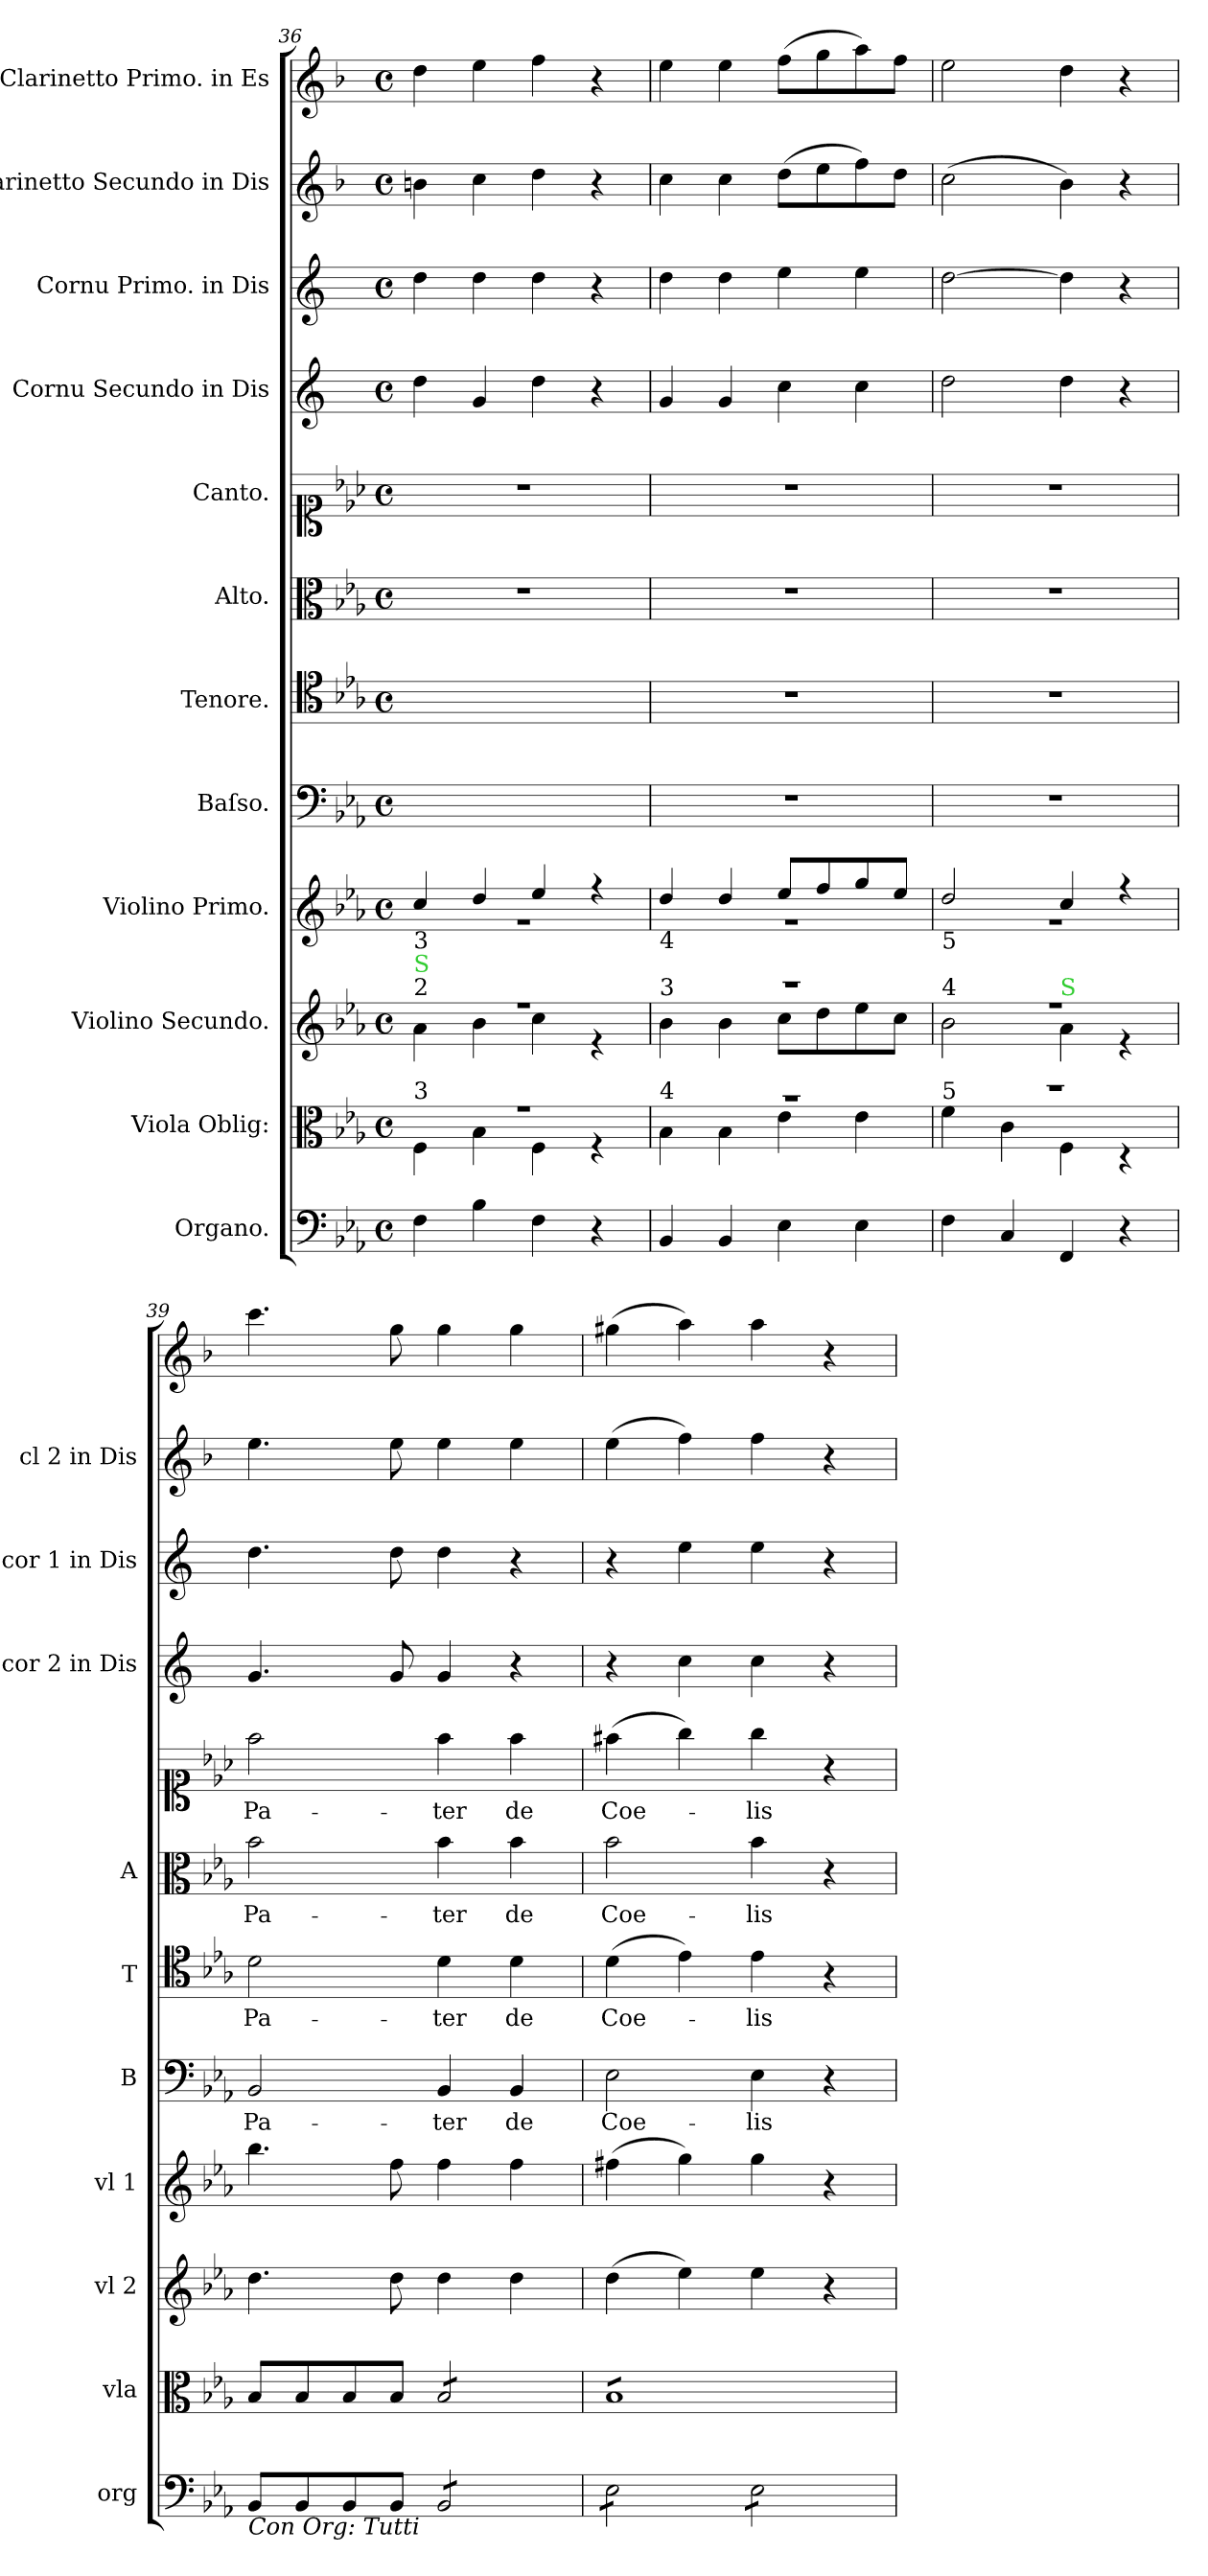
**kern	**kern	**dynam	**kern	**dynam	**kern	**dynam	**kern	**text	**dynam	**kern	**text	**dynam	**kern	**text	**dynam	**kern	**text	**dynam	**kern	**dynam	**kern	**dynam	**kern	**dynam	**kern	**dynam
*part12	*part11	*part11	*part10	*part10	*part9	*part9	*part8	*part8	*part8	*part7	*part7	*part7	*part6	*part6	*part6	*part5	*part5	*part5	*part4	*part4	*part3	*part3	*part2	*part2	*part1	*part1
*staff12	*staff11	*staff11	*staff10	*staff10	*staff9	*staff9	*staff8	*staff8	*staff8	*staff7	*staff7	*staff7	*staff6	*staff6	*staff6	*staff5	*staff5	*staff5	*staff4	*staff4	*staff3	*staff3	*staff2	*staff2	*staff1	*staff1
*I"Organo.	*I"Viola Oblig:	*	*I"Violino Secundo.	*	*I"Violino Primo.	*	*I"Baſso.	*	*	*I"Tenore.	*	*	*I"Alto.	*	*	*I"Canto.	*	*	*I"Cornu Secundo in Dis	*	*I"Cornu Primo. in Dis	*	*I"Clarinetto Secundo in Dis	*	*I"Clarinetto Primo. in Es	*
*I'org	*I'vla	*	*I'vl 2	*	*I'vl 1	*	*I'B	*	*	*I'T	*	*	*I'A	*	*	*	*	*	*I'cor 2 in Dis	*	*I'cor 1 in Dis	*	*I'cl 2 in Dis	*	*	*
*clefF4	*clefC3	*	*clefG2	*	*clefG2	*	*clefF4	*	*	*clefC4	*	*	*clefC3	*	*	*clefC1	*	*	*clefG2	*	*clefG2	*	*clefG2	*	*clefG2	*
*	*	*	*	*	*	*	*	*	*	*	*	*	*	*	*	*	*	*	*ITrd5c9	*	*ITrd5c9	*	*ITrd1c2	*	*ITrd1c2	*
*k[b-e-a-]	*k[b-e-a-]	*	*k[b-e-a-]	*	*k[b-e-a-]	*	*k[b-e-a-]	*	*	*k[b-e-a-]	*	*	*k[b-e-a-]	*	*	*k[b-e-a-]	*	*	*k[b-e-a-]	*	*k[b-e-a-]	*	*k[b-e-a-]	*	*k[b-e-a-]	*
*E-:	*E-:	*	*E-:	*	*E-:	*	*E-:	*	*	*E-:	*	*	*E-:	*	*	*E-:	*	*	*E-:	*	*E-:	*	*E-:	*	*E-:	*
*M4/4	*M4/4	*	*M4/4	*	*M4/4	*	*M4/4	*	*	*M4/4	*	*	*M4/4	*	*	*M4/4	*	*	*M4/4	*	*M4/4	*	*M4/4	*	*M4/4	*
*met(c)	*met(c)	*	*met(c)	*	*met(c)	*	*met(c)	*	*	*met(c)	*	*	*met(c)	*	*	*met(c)	*	*	*met(c)	*	*met(c)	*	*met(c)	*	*met(c)	*
=36	=36	=36	=36	=36	=36	=36	=36	=36	=36	=36	=36	=36	=36	=36	=36	=36	=36	=36	=36	=36	=36	=36	=36	=36	=36	=36
*	*^	*	*^	*	*^	*	*	*	*	*	*	*	*	*	*	*	*	*	*	*	*	*	*	*	*	*
!	!	!	!	!	!	!	!LO:TX:b:t=3	!	!	!	!	!	!	!	!	!	!	!	!	!	!	!	!	!	!	!	!	!	!
!	!	!	!	!LO:TX:a:t=2	!	!	!	!	!	!	!	!	!	!	!	!	!	!	!	!	!	!	!	!	!	!	!	!	!
!	!	!	!	!LO:TX:a:color=limegreen:t=S	!	!	!	!	!	!	!	!	!	!	!	!	!	!	!	!	!	!	!	!	!	!	!	!	!
!	!LO:TX:a:t=3	!	!	!	!	!	!	!	!	!	!	!	!	!	!	!	!	!	!	!	!	!	!	!	!	!	!	!	!
4F\	1r	4F!\	.	1rff	4a-!\	.	4cc!/	1r	.	1ryy	.	.	1ryy	.	.	1r	.	.	1r	.	.	4f\	.	4f\	.	4an\	.	4cc\	.
4B-\	.	4B-!\	.	.	4b-!\	.	4dd!/	.	.	.	.	.	.	.	.	.	.	.	.	.	.	4B-/	.	4f\	.	4b-\	.	4dd\	.
4F\	.	4F!\	.	.	4cc!\	.	4ee-!/	.	.	.	.	.	.	.	.	.	.	.	.	.	.	4f\	.	4f\	.	4cc\	.	4ee-\	.
4r	.	4r	.	.	4r	.	4r	.	.	.	.	.	.	.	.	.	.	.	.	.	.	4r	.	4r	.	4r	.	4r	.
=37	=37	=37	=37	=37	=37	=37	=37	=37	=37	=37	=37	=37	=37	=37	=37	=37	=37	=37	=37	=37	=37	=37	=37	=37	=37	=37	=37	=37	=37
!	!	!	!	!	!	!	!LO:TX:b:t=4	!	!	!	!	!	!	!	!	!	!	!	!	!	!	!	!	!	!	!	!	!	!
!	!	!	!	!LO:TX:a:t=3	!	!	!	!	!	!	!	!	!	!	!	!	!	!	!	!	!	!	!	!	!	!	!	!	!
!	!LO:TX:a:t=4	!	!	!	!	!	!	!	!	!	!	!	!	!	!	!	!	!	!	!	!	!	!	!	!	!	!	!	!
4BB-/	1r	4B-!\	.	1r	4b-!\	.	4dd!/	1r	.	1r	.	.	1r	.	.	1r	.	.	1r	.	.	4B-/	.	4f\	.	4b-\	.	4dd\	.
4BB-/	.	4B-!\	.	.	4b-!\	.	4dd!/	.	.	.	.	.	.	.	.	.	.	.	.	.	.	4B-/	.	4f\	.	4b-\	.	4dd\	.
4E-\	.	4e-!\	.	.	8cc!\L	.	8ee-!/L	.	.	.	.	.	.	.	.	.	.	.	.	.	.	4e-\	.	4g\	.	(8cc\L	.	(8ee-\L	.
.	.	.	.	.	8dd!\	.	8ff!/	.	.	.	.	.	.	.	.	.	.	.	.	.	.	.	.	.	.	8dd\	.	8ff\	.
4E-\	.	4e-!\	.	.	8ee-!\	.	8gg!/	.	.	.	.	.	.	.	.	.	.	.	.	.	.	4e-\	.	4g\	.	8ee-\)	.	8gg\)	.
.	.	.	.	.	8cc!\J	.	8ee-!/J	.	.	.	.	.	.	.	.	.	.	.	.	.	.	.	.	.	.	8cc\J	.	8ee-\J	.
=38	=38	=38	=38	=38	=38	=38	=38	=38	=38	=38	=38	=38	=38	=38	=38	=38	=38	=38	=38	=38	=38	=38	=38	=38	=38	=38	=38	=38	=38
!	!	!	!	!	!	!	!LO:TX:b:t=5	!	!	!	!	!	!	!	!	!	!	!	!	!	!	!	!	!	!	!	!	!	!
!	!	!	!	!LO:TX:a:t=4	!	!	!	!	!	!	!	!	!	!	!	!	!	!	!	!	!	!	!	!	!	!	!	!	!
!	!LO:TX:a:t=5	!	!	!	!	!	!	!	!	!	!	!	!	!	!	!	!	!	!	!	!	!	!	!	!	!	!	!	!
4F\	1r	4f!\	.	1r	2b-!\	.	2dd!/	1r	.	1r	.	.	1r	.	.	1r	.	.	1r	.	.	2f\	.	[2f\	.	(2b-\	.	2dd\	.
4C/	.	4c!\	.	.	.	.	.	.	.	.	.	.	.	.	.	.	.	.	.	.	.	.	.	.	.	.	.	.	.
!	!	!	!	!	!LO:TX:a:color=limegreen:t=S	!	!	!	!	!	!	!	!	!	!	!	!	!	!	!	!	!	!	!	!	!	!	!	!
4FF/	.	4F!\	.	.	4a-!\	.	4cc!/	.	.	.	.	.	.	.	.	.	.	.	.	.	.	4f\	.	4f\]	.	4a-\)	.	4cc\	.
4r	.	4r	.	.	4r	.	4r	.	.	.	.	.	.	.	.	.	.	.	.	.	.	4r	.	4r	.	4r	.	4r	.
*	*	*	*	*	*	*	*v	*v	*	*	*	*	*	*	*	*	*	*	*	*	*	*	*	*	*	*	*	*	*
=39	=39	=39	=39	=39	=39	=39	=39	=39	=39	=39	=39	=39	=39	=39	=39	=39	=39	=39	=39	=39	=39	=39	=39	=39	=39	=39	=39	=39
!LO:TX:b:i:t=Con Org&colon; Tutti	!	!	!	!	!	!	!	!	!	!	!	!	!	!	!	!	!	!	!	!	!	!	!	!	!	!	!	!
!	!	!	!	!	!	!	!	!	!	!	!LO:DY:a	!	!	!LO:DY:b	!	!	!LO:DY:b	!	!	!LO:DY:b	!	!	!	!	!	!	!	!
*	*v	*v	*	*	*	*	*	*	*	*	*	*	*	*	*	*	*	*	*	*	*	*	*	*	*	*	*	*
*	*	*	*v	*v	*	*	*	*	*	*	*	*	*	*	*	*	*	*	*	*	*	*	*	*	*	*	*
8BB-/L	8B-/L	forto	4.dd\	forto	4.bb-\	forto	2BB-/	Pa-	forte	2d\	Pa-	fort	2b-\	Pa-	forto	2ff\	Pa-	forto	4.B-/	fort	4.f\	fort	4.dd\	forto	4.bb-\	forto
8BB-/	8B-/	.	.	.	.	.	.	.	.	.	.	.	.	.	.	.	.	.	.	.	.	.	.	.	.	.
8BB-/	8B-/	.	.	.	.	.	.	.	.	.	.	.	.	.	.	.	.	.	.	.	.	.	.	.	.	.
8BB-/J	8B-/J	.	8dd\	.	8ff\	.	.	.	.	.	.	.	.	.	.	.	.	.	8B-/	.	8f\	.	8dd\	.	8ff\	.
*tremolo	*	*	*	*	*	*	*	*	*	*	*	*	*	*	*	*	*	*	*	*	*	*	*	*	*	*
*	*tremolo	*	*	*	*	*	*	*	*	*	*	*	*	*	*	*	*	*	*	*	*	*	*	*	*	*
8BB-/L	8B-/L	.	4dd\	.	4ff\	.	4BB-/	-ter	.	4d\	-ter	.	4b-\	-ter	.	4ff\	-ter	.	4B-/	.	4f\	.	4dd\	.	4ff\	.
8BB-/	8B-/	.	.	.	.	.	.	.	.	.	.	.	.	.	.	.	.	.	.	.	.	.	.	.	.	.
8BB-/	8B-/	.	4dd\	.	4ff\	.	4BB-/	de	.	4d\	de	.	4b-\	de	.	4ff\	de	.	4r	.	4r	.	4dd\	.	4ff\	.
8BB-/J	8B-/J	.	.	.	.	.	.	.	.	.	.	.	.	.	.	.	.	.	.	.	.	.	.	.	.	.
=40	=40	=40	=40	=40	=40	=40	=40	=40	=40	=40	=40	=40	=40	=40	=40	=40	=40	=40	=40	=40	=40	=40	=40	=40	=40	=40
8E-\L	8B-L	.	(4dd\	.	(4ff#X\	.	2E-\	Coe-	.	(4d\	Coe-	.	2b-\	Coe-	.	(4ff#X\	Coe-	.	4r	.	4r	.	(4dd\	.	(4ff#X\	.
8E-\	8B-	.	.	.	.	.	.	.	.	.	.	.	.	.	.	.	.	.	.	.	.	.	.	.	.	.
8E-\	8B-	.	4ee-\)	.	4gg\)	.	.	.	.	4e-\)	.	.	.	.	.	4gg\)	.	.	4e-\	.	4g\	.	4ee-\)	.	4gg\)	.
8E-\J	8B-	.	.	.	.	.	.	.	.	.	.	.	.	.	.	.	.	.	.	.	.	.	.	.	.	.
8E-\L	8B-	.	4ee-\	.	4gg\	.	4E-\	-lis	.	4e-\	-lis	.	4b-\	-lis	.	4gg\	-lis	.	4e-\	.	4g\	.	4ee-\	.	4gg\	.
8E-\	8B-	.	.	.	.	.	.	.	.	.	.	.	.	.	.	.	.	.	.	.	.	.	.	.	.	.
8E-\	8B-	.	4r	.	4r	.	4r	.	.	4r	.	.	4r	.	.	4r	.	.	4r	.	4r	.	4r	.	4r	.
8E-\J	8B-J	.	.	.	.	.	.	.	.	.	.	.	.	.	.	.	.	.	.	.	.	.	.	.	.	.
*	*Xtremolo	*	*	*	*	*	*	*	*	*	*	*	*	*	*	*	*	*	*	*	*	*	*	*	*	*
*Xtremolo	*	*	*	*	*	*	*	*	*	*	*	*	*	*	*	*	*	*	*	*	*	*	*	*	*	*
=	=	=	=	=	=	=	=	=	=	=	=	=	=	=	=	=	=	=	=	=	=	=	=	=	=	=
*-	*-	*-	*-	*-	*-	*-	*-	*-	*-	*-	*-	*-	*-	*-	*-	*-	*-	*-	*-	*-	*-	*-	*-	*-	*-	*-
